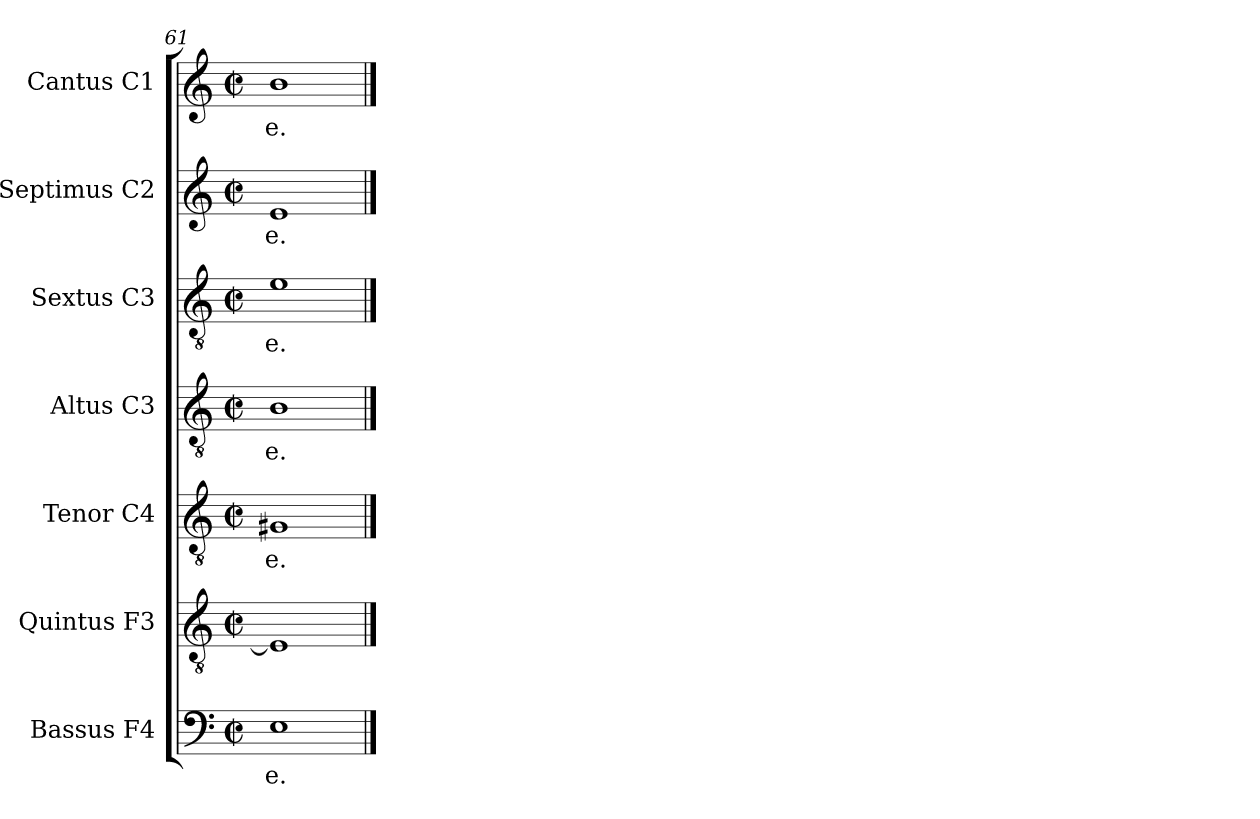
**kern	**text	**kern	**kern	**text	**kern	**text	**kern	**text	**kern	**text	**kern	**text
*part7	*part7	*part6	*part5	*part5	*part4	*part4	*part3	*part3	*part2	*part2	*part1	*part1
*staff7	*staff7	*staff6	*staff5	*staff5	*staff4	*staff4	*staff3	*staff3	*staff2	*staff2	*staff1	*staff1
*I"Bassus F4	*	*I"Quintus F3	*I"Tenor C4	*	*I"Altus C3	*	*I"Sextus C3	*	*I"Septimus C2	*	*I"Cantus C1	*
*I'B	*	*	*I'T	*	*I'A	*	*	*	*	*	*I'C	*
*clefF4	*	*clefGv2	*clefGv2	*	*clefGv2	*	*clefGv2	*	*clefG2	*	*clefG2	*
*k[]	*	*k[]	*k[]	*	*k[]	*	*k[]	*	*k[]	*	*k[]	*
*C:	*	*C:	*C:	*	*C:	*	*C:	*	*C:	*	*C:	*
*M2/2	*	*M2/2	*M2/2	*	*M2/2	*	*M2/2	*	*M2/2	*	*M2/2	*
*met(c|)	*	*met(c|)	*met(c|)	*	*met(c|)	*	*met(c|)	*	*met(c|)	*	*met(c|)	*
=61	=61	=61	=61	=61	=61	=61	=61	=61	=61	=61	=61	=61
!	!LO:LY:b	!	!	!LO:LY:b	!	!LO:LY:b	!	!LO:LY:b	!	!LO:LY:b	!	!LO:LY:b
1E	-e.	1E]	1G#X	-e.	1B	-e.	1e	-e.	1e	-e.	1b	-e.
==	==	==	==	==	==	==	==	==	==	==	==	==
*-	*-	*-	*-	*-	*-	*-	*-	*-	*-	*-	*-	*-
